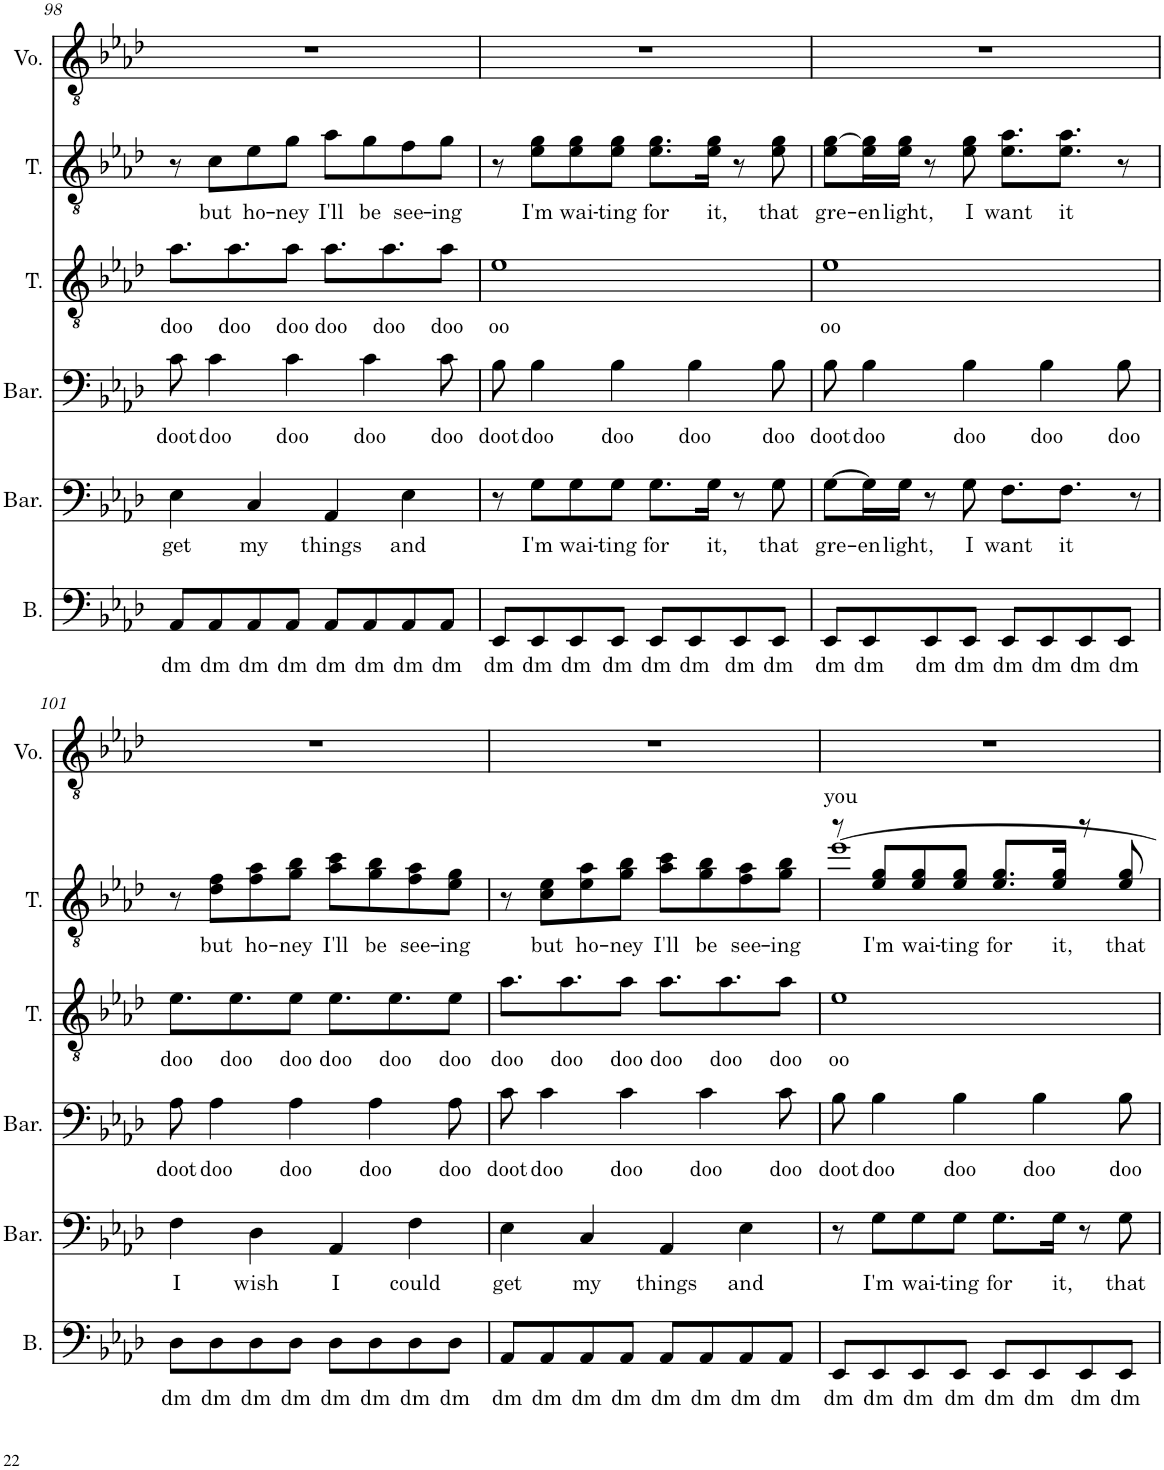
**kern	**text	**kern	**text	**kern	**text	**kern	**text	**kern	**text	**kern
*part6	*part6	*part5	*part5	*part4	*part4	*part3	*part3	*part2	*part2	*part1
*staff6	*staff6	*staff5	*staff5	*staff4	*staff4	*staff3	*staff3	*staff2	*staff2	*staff1
*I"Bass	*	*I"Baritone	*	*I"Baritone	*	*I"Tenor	*	*I"Tenor	*	*I"Voice
*I'B.	*	*I'Bar.	*	*I'Bar.	*	*I'T.	*	*I'T.	*	*I'Vo.
!!LO:PB:g=z
*clefF4	*	*clefF4	*	*clefF4	*	*clefGv2	*	*clefGv2	*	*clefGv2
*k[b-e-a-d-]	*	*k[b-e-a-d-]	*	*k[b-e-a-d-]	*	*k[b-e-a-d-]	*	*k[b-e-a-d-]	*	*k[b-e-a-d-]
*M4/4	*	*M4/4	*	*M4/4	*	*M4/4	*	*M4/4	*	*M4/4
=98	=98	=98	=98	=98	=98	=98	=98	=98	=98	=98
!	!LO:LY:b	!	!LO:LY:b	!	!LO:LY:b	!	!LO:LY:b	!	!	!
8AA-/L	dm	4E-\	get	8c\	doot	8.a-\L	doo	8r	.	1r
!	!LO:LY:b	!	!	!	!LO:LY:b	!	!	!	!LO:LY:b	!
8AA-/	dm	.	.	4c\	doo	.	.	8c\L	but	.
!	!	!	!	!	!	!	!LO:LY:b	!	!	!
.	.	.	.	.	.	8.a-\	doo	.	.	.
!	!LO:LY:b	!	!LO:LY:b	!	!	!	!	!	!LO:LY:b	!
8AA-/	dm	4C/	my	.	.	.	.	8e-\	ho-	.
!	!LO:LY:b	!	!	!	!LO:LY:b	!	!LO:LY:b	!	!LO:LY:b	!
8AA-/J	dm	.	.	4c\	doo	8a-\J	doo	8g\J	-ney	.
!	!LO:LY:b	!	!LO:LY:b	!	!	!	!LO:LY:b	!	!LO:LY:b	!
8AA-/L	dm	4AA-/	things	.	.	8.a-\L	doo	8a-\L	I'll	.
!	!LO:LY:b	!	!	!	!LO:LY:b	!	!	!	!LO:LY:b	!
8AA-/	dm	.	.	4c\	doo	.	.	8g\	be	.
!	!	!	!	!	!	!	!LO:LY:b	!	!	!
.	.	.	.	.	.	8.a-\	doo	.	.	.
!	!LO:LY:b	!	!LO:LY:b	!	!	!	!	!	!LO:LY:b	!
8AA-/	dm	4E-\	and	.	.	.	.	8f\	see-	.
!	!LO:LY:b	!	!	!	!LO:LY:b	!	!LO:LY:b	!	!LO:LY:b	!
8AA-/J	dm	.	.	8c\	doo	8a-\J	doo	8g\J	-ing	.
=99	=99	=99	=99	=99	=99	=99	=99	=99	=99	=99
!	!LO:LY:b	!	!	!	!LO:LY:b	!	!LO:LY:b	!	!	!
8EE-/L	dm	8r	.	8B-\	doot	1e-	oo	8r	.	1r
!	!LO:LY:b	!	!LO:LY:b	!	!LO:LY:b	!	!	!	!LO:LY:b	!
8EE-/	dm	8G\L	I'm	4B-\	doo	.	.	8e-\ 8g\L	I'm	.
!	!LO:LY:b	!	!LO:LY:b	!	!	!	!	!	!LO:LY:b	!
8EE-/	dm	8G\	wai-	.	.	.	.	8e-\ 8g\	wai-	.
!	!LO:LY:b	!	!LO:LY:b	!	!LO:LY:b	!	!	!	!LO:LY:b	!
8EE-/J	dm	8G\J	-ting	4B-\	doo	.	.	8e-\ 8g\J	-ting	.
!	!LO:LY:b	!	!LO:LY:b	!	!	!	!	!	!LO:LY:b	!
8EE-/L	dm	8.G\L	for	.	.	.	.	8.e-\ 8.g\L	for	.
!	!LO:LY:b	!	!	!	!LO:LY:b	!	!	!	!	!
8EE-/	dm	.	.	4B-\	doo	.	.	.	.	.
!	!	!	!LO:LY:b	!	!	!	!	!	!LO:LY:b	!
.	.	16G\Jk	it,	.	.	.	.	16e-\ 16g\Jk	it,	.
!	!LO:LY:b	!	!	!	!	!	!	!	!	!
8EE-/	dm	8r	.	.	.	.	.	8r	.	.
!	!LO:LY:b	!	!LO:LY:b	!	!LO:LY:b	!	!	!	!LO:LY:b	!
8EE-/J	dm	8G\	that	8B-\	doo	.	.	8e-\ 8g\	that	.
=100	=100	=100	=100	=100	=100	=100	=100	=100	=100	=100
!	!LO:LY:b	!	!LO:LY:b	!	!LO:LY:b	!	!LO:LY:b	!	!LO:LY:b	!
8EE-/L	dm	[8G\L	gre-	8B-\	doot	1e-	oo	8e-\ [8g\L	gre-	1r
!	!LO:LY:b	!	!LO:LY:b	!	!LO:LY:b	!	!	!	!LO:LY:b	!
8EE-/	dm	16G\L]	-en	4B-\	doo	.	.	16e-\ 16g\]L	-en	.
!	!	!	!LO:LY:b	!	!	!	!	!	!LO:LY:b	!
.	.	16G\JJ	-light,	.	.	.	.	16e-\ 16g\JJ	-light,	.
!	!LO:LY:b	!	!	!	!	!	!	!	!	!
8EE-/	dm	8r	.	.	.	.	.	8r	.	.
!	!LO:LY:b	!	!LO:LY:b	!	!LO:LY:b	!	!	!	!LO:LY:b	!
8EE-/J	dm	8G\	I	4B-\	doo	.	.	8e-\ 8g\	I	.
!	!LO:LY:b	!	!LO:LY:b	!	!	!	!	!	!LO:LY:b	!
8EE-/L	dm	8.F\L	want	.	.	.	.	8.e-\ 8.a-\L	want	.
!	!LO:LY:b	!	!	!	!LO:LY:b	!	!	!	!	!
8EE-/	dm	.	.	4B-\	doo	.	.	.	.	.
!	!	!	!LO:LY:b	!	!	!	!	!	!LO:LY:b	!
.	.	8.F\J	it	.	.	.	.	8.e-\ 8.a-\J	it	.
!	!LO:LY:b	!	!	!	!	!	!	!	!	!
8EE-/	dm	.	.	.	.	.	.	.	.	.
!	!LO:LY:b	!	!	!	!LO:LY:b	!	!	!	!	!
8EE-/J	dm	8r	.	8B-\	doo	.	.	8r	.	.
!!LO:LB:g=z
=101	=101	=101	=101	=101	=101	=101	=101	=101	=101	=101
!	!LO:LY:b	!	!LO:LY:b	!	!LO:LY:b	!	!LO:LY:b	!	!	!
8D-\L	dm	4F\	I	8A-\	doot	8.e-\L	doo	8r	.	1r
!	!LO:LY:b	!	!	!	!LO:LY:b	!	!	!	!LO:LY:b	!
8D-\	dm	.	.	4A-\	doo	.	.	8d-\ 8f\L	but	.
!	!	!	!	!	!	!	!LO:LY:b	!	!	!
.	.	.	.	.	.	8.e-\	doo	.	.	.
!	!LO:LY:b	!	!LO:LY:b	!	!	!	!	!	!LO:LY:b	!
8D-\	dm	4D-\	wish	.	.	.	.	8f\ 8a-\	ho-	.
!	!LO:LY:b	!	!	!	!LO:LY:b	!	!LO:LY:b	!	!LO:LY:b	!
8D-\J	dm	.	.	4A-\	doo	8e-\J	doo	8g\ 8b-\J	-ney	.
!	!LO:LY:b	!	!LO:LY:b	!	!	!	!LO:LY:b	!	!LO:LY:b	!
8D-\L	dm	4AA-/	I	.	.	8.e-\L	doo	8a-\ 8cc\L	I'll	.
!	!LO:LY:b	!	!	!	!LO:LY:b	!	!	!	!LO:LY:b	!
8D-\	dm	.	.	4A-\	doo	.	.	8g\ 8b-\	be	.
!	!	!	!	!	!	!	!LO:LY:b	!	!	!
.	.	.	.	.	.	8.e-\	doo	.	.	.
!	!LO:LY:b	!	!LO:LY:b	!	!	!	!	!	!LO:LY:b	!
8D-\	dm	4F\	could	.	.	.	.	8f\ 8a-\	see-	.
!	!LO:LY:b	!	!	!	!LO:LY:b	!	!LO:LY:b	!	!LO:LY:b	!
8D-\J	dm	.	.	8A-\	doo	8e-\J	doo	8e-\ 8g\J	-ing	.
=102	=102	=102	=102	=102	=102	=102	=102	=102	=102	=102
!	!LO:LY:b	!	!LO:LY:b	!	!LO:LY:b	!	!LO:LY:b	!	!	!
8AA-/L	dm	4E-\	get	8c\	doot	8.a-\L	doo	8r	.	1r
!	!LO:LY:b	!	!	!	!LO:LY:b	!	!	!	!LO:LY:b	!
8AA-/	dm	.	.	4c\	doo	.	.	8c\ 8e-\L	but	.
!	!	!	!	!	!	!	!LO:LY:b	!	!	!
.	.	.	.	.	.	8.a-\	doo	.	.	.
!	!LO:LY:b	!	!LO:LY:b	!	!	!	!	!	!LO:LY:b	!
8AA-/	dm	4C/	my	.	.	.	.	8e-\ 8a-\	ho-	.
!	!LO:LY:b	!	!	!	!LO:LY:b	!	!LO:LY:b	!	!LO:LY:b	!
8AA-/J	dm	.	.	4c\	doo	8a-\J	doo	8g\ 8b-\J	-ney	.
!	!LO:LY:b	!	!LO:LY:b	!	!	!	!LO:LY:b	!	!LO:LY:b	!
8AA-/L	dm	4AA-/	things	.	.	8.a-\L	doo	8a-\ 8cc\L	I'll	.
!	!LO:LY:b	!	!	!	!LO:LY:b	!	!	!	!LO:LY:b	!
8AA-/	dm	.	.	4c\	doo	.	.	8g\ 8b-\	be	.
!	!	!	!	!	!	!	!LO:LY:b	!	!	!
.	.	.	.	.	.	8.a-\	doo	.	.	.
!	!LO:LY:b	!	!LO:LY:b	!	!	!	!	!	!LO:LY:b	!
8AA-/	dm	4E-\	and	.	.	.	.	8f\ 8a-\	see-	.
!	!LO:LY:b	!	!	!	!LO:LY:b	!	!LO:LY:b	!	!LO:LY:b	!
8AA-/J	dm	.	.	8c\	doo	8a-\J	doo	8g\ 8b-\J	-ing	.
=103	=103	=103	=103	=103	=103	=103	=103	=103	=103	=103
!	!LO:LY:b	!	!	!	!LO:LY:b	!	!LO:LY:b	!	!LO:LY:a	!
*	*	*	*	*	*	*	*	*^	*	*
8EE-/L	dm	8r	.	8B-\	doot	1e-	oo	8r	[>1ee-	you	1r
!	!LO:LY:b	!	!LO:LY:b	!	!LO:LY:b	!	!	!	!	!LO:LY:b	!
8EE-/	dm	8G\L	I'm	4B-\	doo	.	.	8e-/ 8g/L	.	I'm	.
!	!LO:LY:b	!	!LO:LY:b	!	!	!	!	!	!	!LO:LY:b	!
8EE-/	dm	8G\	wai-	.	.	.	.	8e-/ 8g/	.	wai-	.
!	!LO:LY:b	!	!LO:LY:b	!	!LO:LY:b	!	!	!	!	!LO:LY:b	!
8EE-/J	dm	8G\J	-ting	4B-\	doo	.	.	8e-/ 8g/J	.	-ting	.
!	!LO:LY:b	!	!LO:LY:b	!	!	!	!	!	!	!LO:LY:b	!
8EE-/L	dm	8.G\L	for	.	.	.	.	8.e-/ 8.g/L	.	for	.
!	!LO:LY:b	!	!	!	!LO:LY:b	!	!	!	!	!	!
8EE-/	dm	.	.	4B-\	doo	.	.	.	.	.	.
!	!	!	!LO:LY:b	!	!	!	!	!	!	!LO:LY:b	!
.	.	16G\Jk	it,	.	.	.	.	16e-/ 16g/Jk	.	it,	.
!	!LO:LY:b	!	!	!	!	!	!	!	!	!	!
8EE-/	dm	8r	.	.	.	.	.	8r	.	.	.
!	!LO:LY:b	!	!LO:LY:b	!	!LO:LY:b	!	!	!	!	!LO:LY:b	!
8EE-/J	dm	8G\	that	8B-\	doo	.	.	8e-/ 8g/	.	that	.
*	*	*	*	*	*	*	*	*v	*v	*	*
=	=	=	=	=	=	=	=	=	=	=
*-	*-	*-	*-	*-	*-	*-	*-	*-	*-	*-
